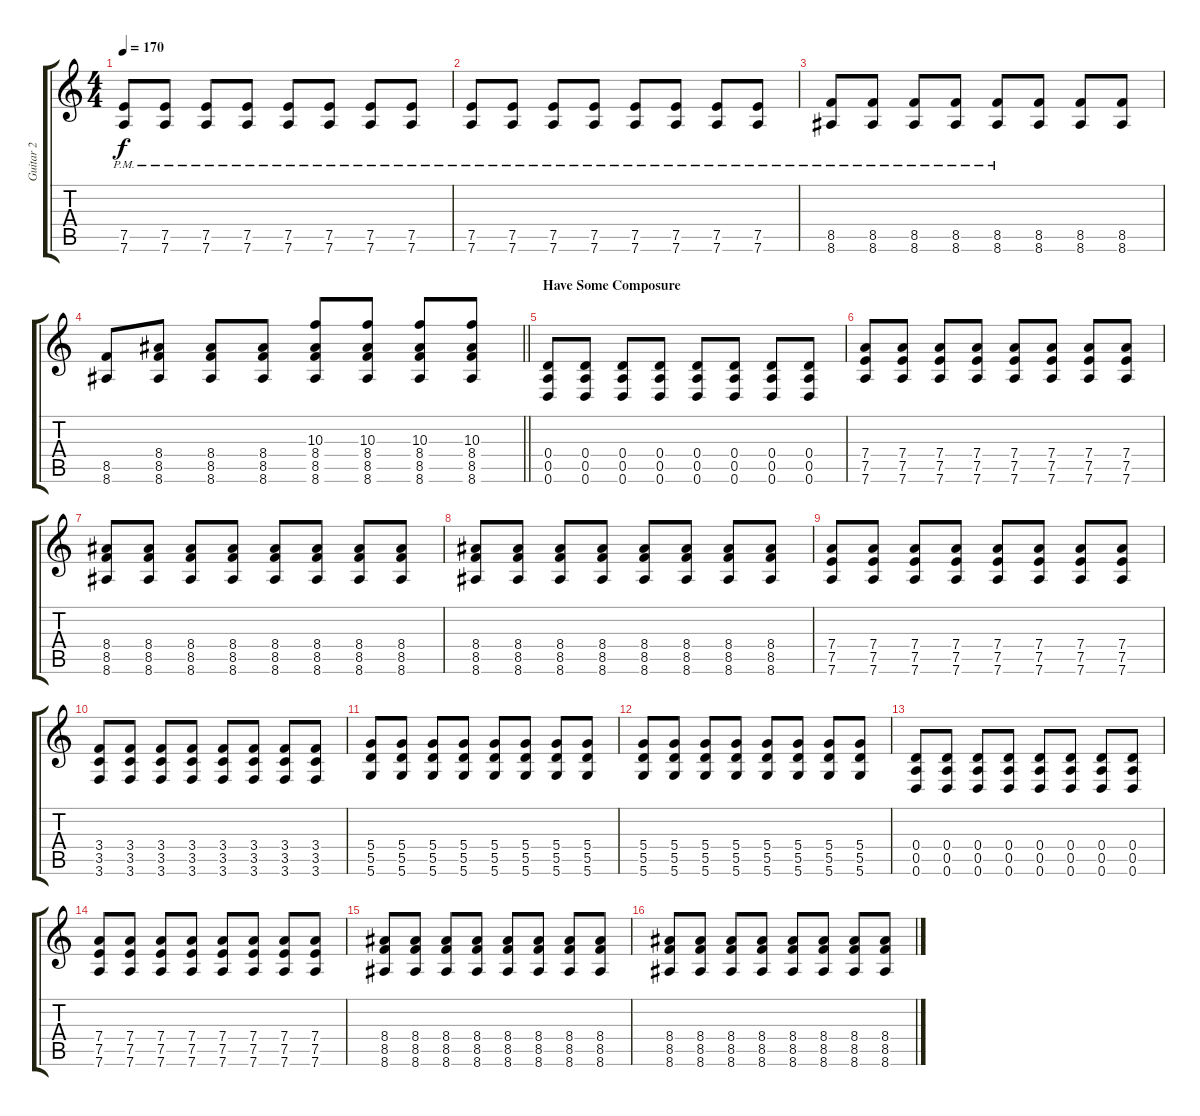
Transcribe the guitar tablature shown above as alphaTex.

\track ("Guitar 2" "Guitar 2") {instrument distortionguitar}
\staff {score tabs}
\tuning (E4 B3 G3 D3 A2 D2) {hide}
\ts (4 4)
\tempo 170
\clef g2
\ks c
(7.5{pm} 7.6{pm}).8{dy f} (7.5{pm} 7.6{pm}).8 (7.5{pm} 7.6{pm}).8 (7.5{pm} 7.6{pm}).8 (7.5{pm} 7.6{pm}).8 (7.5{pm} 7.6{pm}).8 (7.5{pm} 7.6{pm}).8 (7.5{pm} 7.6{pm}).8 |
(7.5{pm} 7.6{pm}).8 (7.5{pm} 7.6{pm}).8 (7.5{pm} 7.6{pm}).8 (7.5{pm} 7.6{pm}).8 (7.5{pm} 7.6{pm}).8 (7.5{pm} 7.6{pm}).8 (7.5{pm} 7.6{pm}).8 (7.5{pm} 7.6{pm}).8 |
(8.5{pm} 8.6{pm}).8 (8.5{pm} 8.6{pm}).8 (8.5{pm} 8.6{pm}).8 (8.5{pm} 8.6{pm}).8 (8.5{pm} 8.6{pm}).8 (8.5 8.6).8 (8.5 8.6).8 (8.5 8.6).8 |
\barLineRight lightlight
(8.5 8.6).8 (8.4 8.5 8.6).8 (8.4 8.5 8.6).8 (8.4 8.5 8.6).8 (10.3 8.4 8.5 8.6).8 (10.3 8.4 8.5 8.6).8 (10.3 8.4 8.5 8.6).8 (10.3 8.4 8.5 8.6).8 |
\section ("" "Have Some Composure")
(0.4 0.5 0.6).8 (0.4 0.5 0.6).8 (0.4 0.5 0.6).8 (0.4 0.5 0.6).8 (0.4 0.5 0.6).8 (0.4 0.5 0.6).8 (0.4 0.5 0.6).8 (0.4 0.5 0.6).8 |
(7.4 7.5 7.6).8 (7.4 7.5 7.6).8 (7.4 7.5 7.6).8 (7.4 7.5 7.6).8 (7.4 7.5 7.6).8 (7.4 7.5 7.6).8 (7.4 7.5 7.6).8 (7.4 7.5 7.6).8 |
(8.4 8.5 8.6).8 (8.4 8.5 8.6).8 (8.4 8.5 8.6).8 (8.4 8.5 8.6).8 (8.4 8.5 8.6).8 (8.4 8.5 8.6).8 (8.4 8.5 8.6).8 (8.4 8.5 8.6).8 |
(8.4 8.5 8.6).8 (8.4 8.5 8.6).8 (8.4 8.5 8.6).8 (8.4 8.5 8.6).8 (8.4 8.5 8.6).8 (8.4 8.5 8.6).8 (8.4 8.5 8.6).8 (8.4 8.5 8.6).8 |
(7.4 7.5 7.6).8 (7.4 7.5 7.6).8 (7.4 7.5 7.6).8 (7.4 7.5 7.6).8 (7.4 7.5 7.6).8 (7.4 7.5 7.6).8 (7.4 7.5 7.6).8 (7.4 7.5 7.6).8 |
(3.4 3.5 3.6).8 (3.4 3.5 3.6).8 (3.4 3.5 3.6).8 (3.4 3.5 3.6).8 (3.4 3.5 3.6).8 (3.4 3.5 3.6).8 (3.4 3.5 3.6).8 (3.4 3.5 3.6).8 |
(5.4 5.5 5.6).8 (5.4 5.5 5.6).8 (5.4 5.5 5.6).8 (5.4 5.5 5.6).8 (5.4 5.5 5.6).8 (5.4 5.5 5.6).8 (5.4 5.5 5.6).8 (5.4 5.5 5.6).8 |
(5.4 5.5 5.6).8 (5.4 5.5 5.6).8 (5.4 5.5 5.6).8 (5.4 5.5 5.6).8 (5.4 5.5 5.6).8 (5.4 5.5 5.6).8 (5.4 5.5 5.6).8 (5.4 5.5 5.6).8 |
(0.4 0.5 0.6).8 (0.4 0.5 0.6).8 (0.4 0.5 0.6).8 (0.4 0.5 0.6).8 (0.4 0.5 0.6).8 (0.4 0.5 0.6).8 (0.4 0.5 0.6).8 (0.4 0.5 0.6).8 |
(7.4 7.5 7.6).8 (7.4 7.5 7.6).8 (7.4 7.5 7.6).8 (7.4 7.5 7.6).8 (7.4 7.5 7.6).8 (7.4 7.5 7.6).8 (7.4 7.5 7.6).8 (7.4 7.5 7.6).8 |
(8.4 8.5 8.6).8 (8.4 8.5 8.6).8 (8.4 8.5 8.6).8 (8.4 8.5 8.6).8 (8.4 8.5 8.6).8 (8.4 8.5 8.6).8 (8.4 8.5 8.6).8 (8.4 8.5 8.6).8 |
(8.4 8.5 8.6).8 (8.4 8.5 8.6).8 (8.4 8.5 8.6).8 (8.4 8.5 8.6).8 (8.4 8.5 8.6).8 (8.4 8.5 8.6).8 (8.4 8.5 8.6).8 (8.4 8.5 8.6).8
